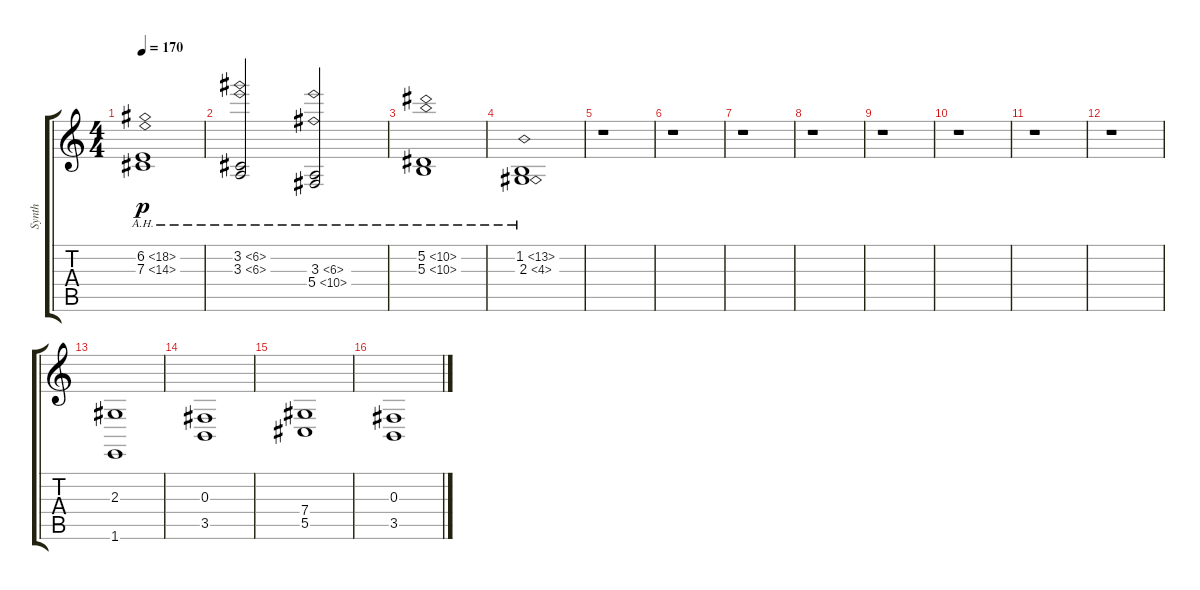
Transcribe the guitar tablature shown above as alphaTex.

\track ("Synth" "Synth") {instrument choiraahs}
\staff {score tabs}
\tuning (Eb4 Bb3 Gb3 Db3 Ab2 Eb2) {hide}
\ts (4 4)
\tempo 170
\clef g2
\ks c
(6.2{ah 12} 7.3{ah 7}).1{dy p} |
(3.2{ah 3} 3.3{ah 3}).2 (3.3{ah 3} 5.4{ah 5}).2 |
(5.2{ah 5} 5.3{ah 5}).1 |
(1.2{ah 12} 2.3{ah 2}).1 |
r.1 |
r.1 |
r.1 |
r.1 |
r.1 |
r.1 |
r.1 |
r.1 |
(2.3 1.6).1 |
(0.3 3.5).1 |
(7.4 5.5).1 |
(0.3 3.5).1
